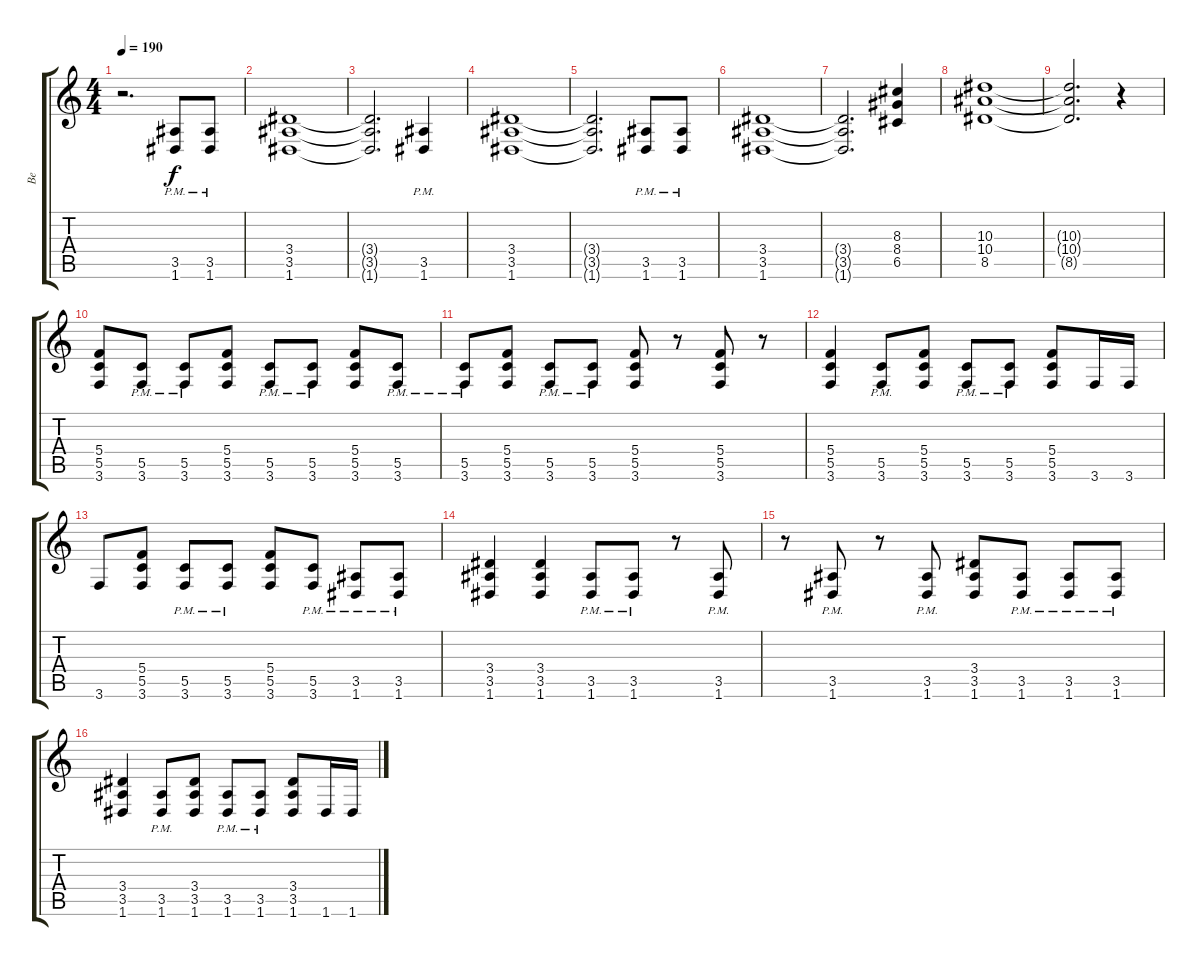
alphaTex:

\track ("Be" "Be") {instrument overdrivenguitar}
\staff {score tabs}
\tuning (D4 A3 F3 C3 G2 D2) {hide}
\ts (4 4)
\tempo 190
\clef g2
\ks c
r.2{d dy f instrument overdrivenguitar} (3.5{pm} 1.6).8 (3.5{pm} 1.6).8 |
(3.4 3.5 1.6).1 |
(3.4{t} 3.5{t} 1.6{t}).2{d} (3.5{pm} 1.6).4 |
(3.4 3.5 1.6).1 |
(3.4{t} 3.5{t} 1.6{t}).2{d} (3.5{pm} 1.6).8 (3.5{pm} 1.6).8 |
(3.4 3.5 1.6).1 |
(3.4{t} 3.5{t} 1.6{t}).2{d} (8.3 8.4 6.5).4 |
(10.3 10.4 8.5).1 |
(10.3{t} 10.4{t} 8.5{t}).2{d} r.4 |
(5.4 5.5 3.6).8 (5.5{pm} 3.6).8 (5.5{pm} 3.6).8 (5.4 5.5 3.6).8 (5.5{pm} 3.6).8 (5.5{pm} 3.6).8 (5.4 5.5 3.6).8 (5.5{pm} 3.6).8 |
(5.5{pm} 3.6).8 (5.4 5.5 3.6).8 (5.5{pm} 3.6).8 (5.5{pm} 3.6).8 (5.4 5.5 3.6).8 r.8 (5.4 5.5 3.6).8 r.8 |
(5.4 5.5 3.6).4 (5.5{pm} 3.6).8 (5.4 5.5 3.6).8 (5.5{pm} 3.6).8 (5.5{pm} 3.6).8 (5.4 5.5 3.6).8 3.6.16 3.6.16 |
3.6.8 (5.4 5.5 3.6).8 (5.5{pm} 3.6).8 (5.5{pm} 3.6).8 (5.4 5.5 3.6).8 (5.5{pm} 3.6).8 (3.5{pm} 1.6).8 (3.5{pm} 1.6).8 |
(3.4 3.5 1.6).4 (3.4 3.5 1.6).4 (3.5{pm} 1.6).8 (3.5{pm} 1.6).8 r.8 (3.5{pm} 1.6).8 |
r.8 (3.5{pm} 1.6).8 r.8 (3.5{pm} 1.6).8 (3.4 3.5 1.6).8 (3.5{pm} 1.6).8 (3.5{pm} 1.6).8 (3.5{pm} 1.6).8 |
(3.4 3.5 1.6).4 (3.5{pm} 1.6).8 (3.4 3.5 1.6).8 (3.5{pm} 1.6).8 (3.5{pm} 1.6).8 (3.4 3.5 1.6).8 1.6.16 1.6.16
